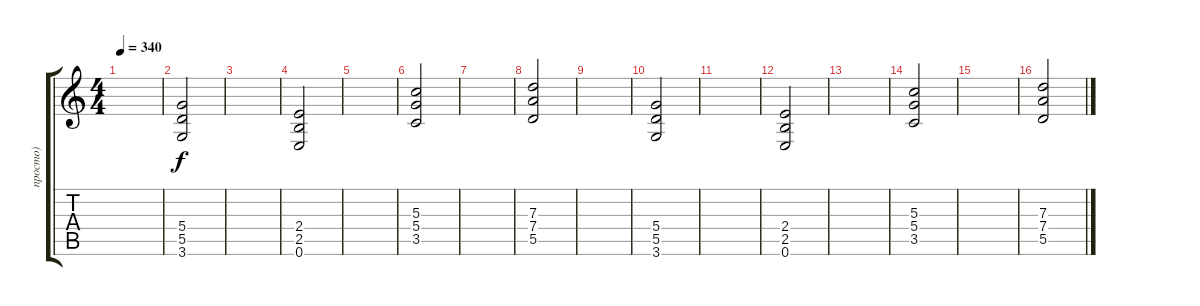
\track ("просто)" "просто)") {instrument distortionguitar}
\staff {score tabs}
\tuning (E4 B3 G3 D3 A2 E2) {hide}
\ts (4 4)
\tempo 340
\clef g2
\ks c
|
(5.4 5.5 3.6).2 |
|
(2.4 2.5 0.6).2 |
|
(5.3 5.4 3.5).2 |
|
(7.3 7.4 5.5).2 |
|
(5.4 5.5 3.6).2 |
|
(2.4 2.5 0.6).2 |
|
(5.3 5.4 3.5).2 |
|
(7.3 7.4 5.5).2
